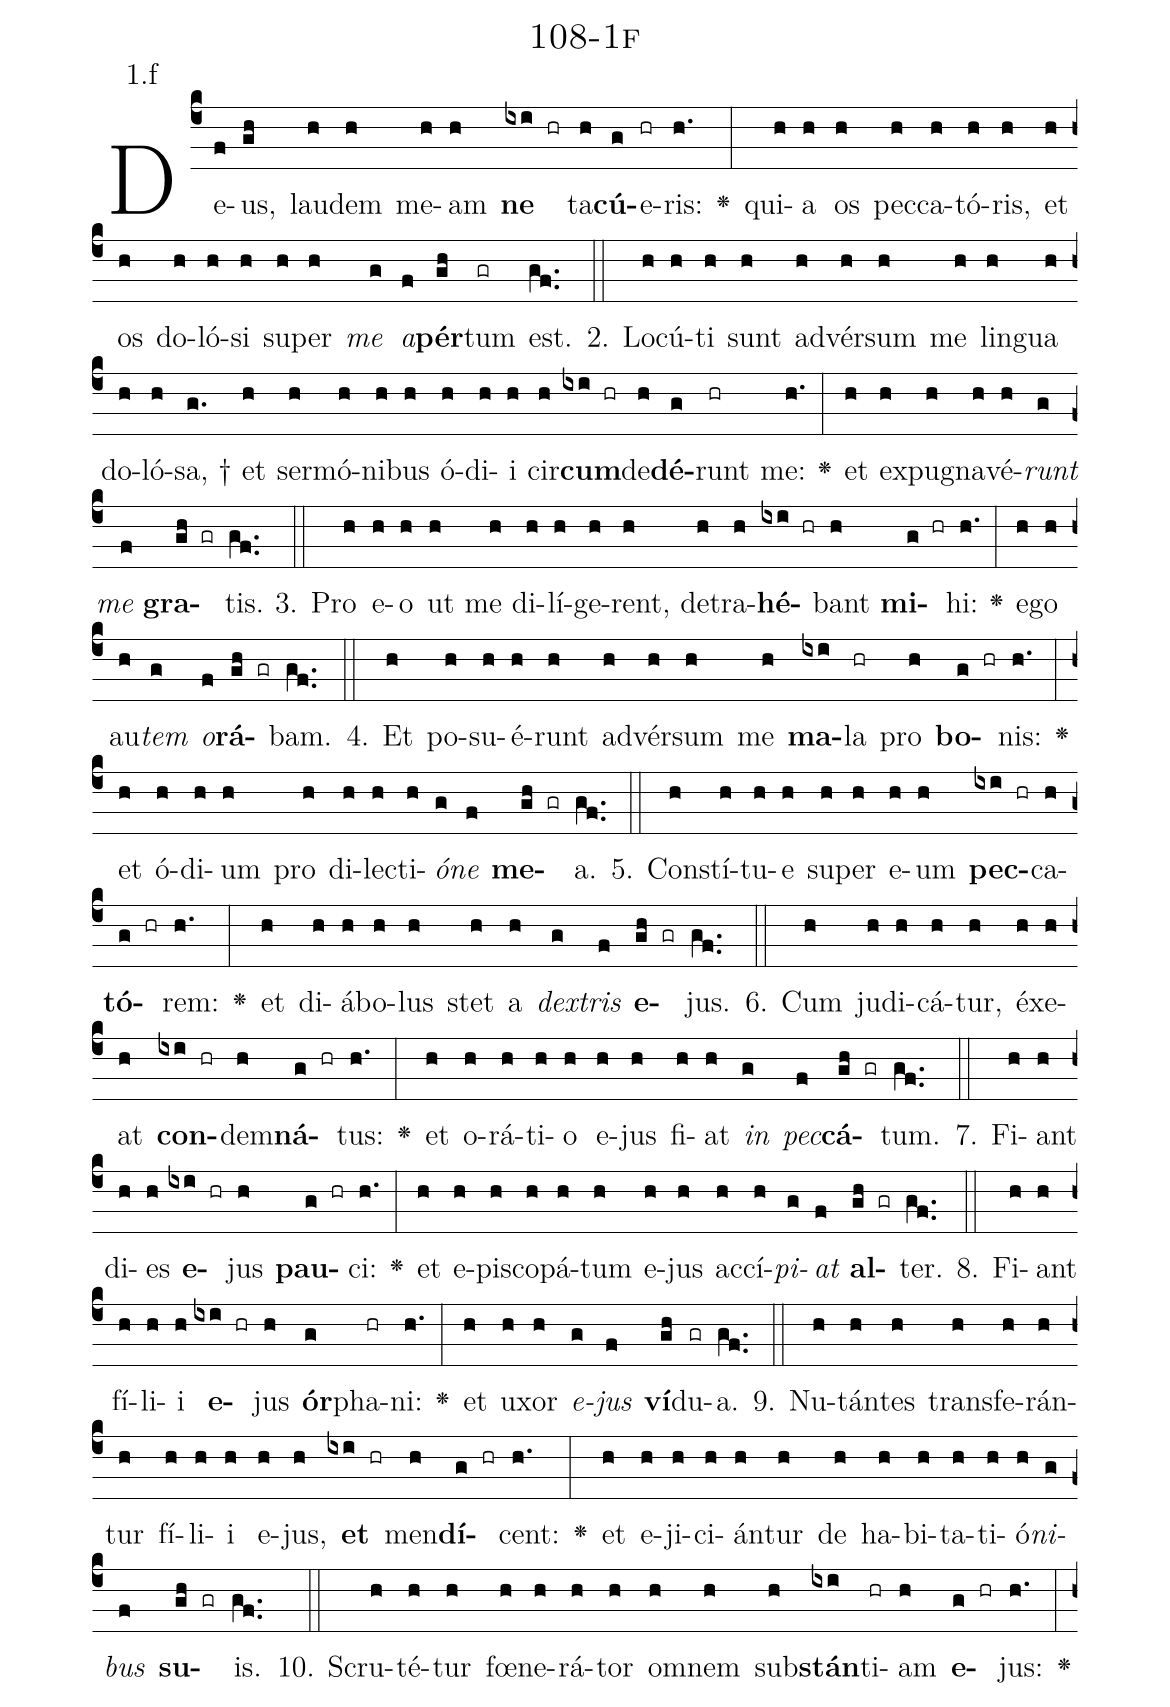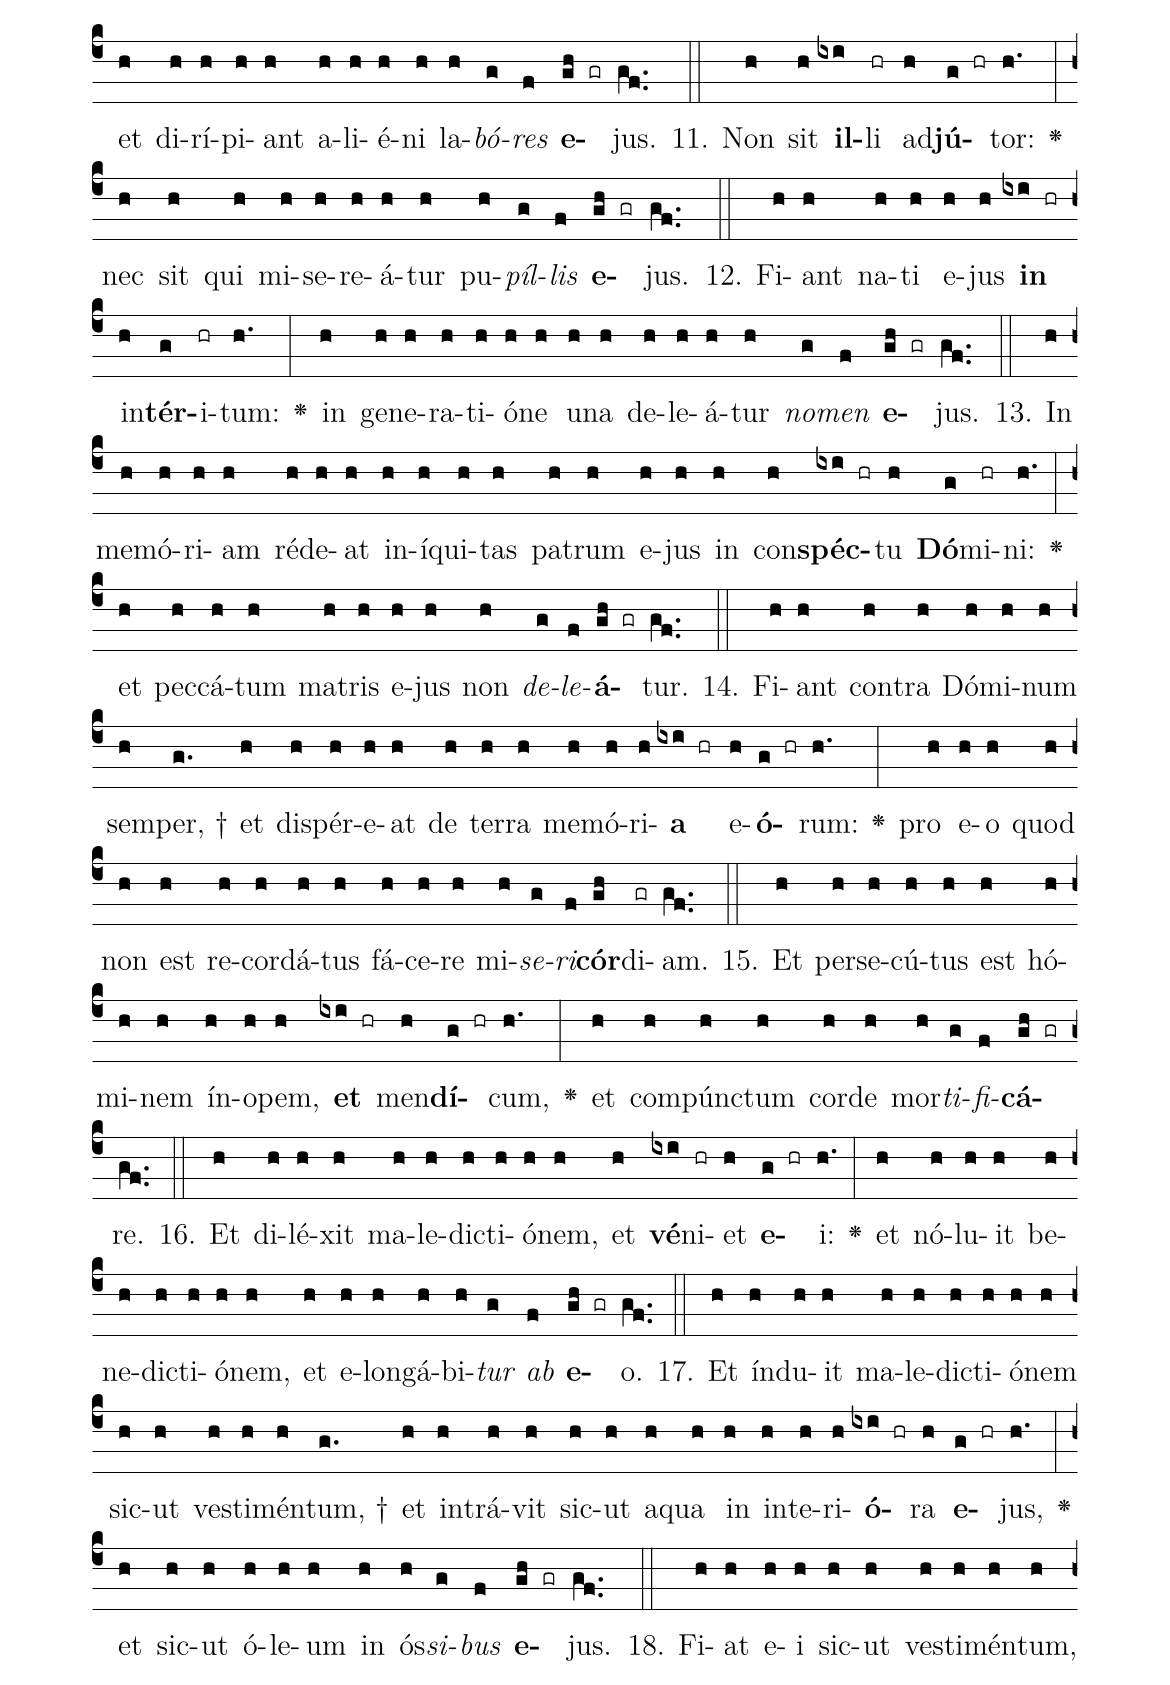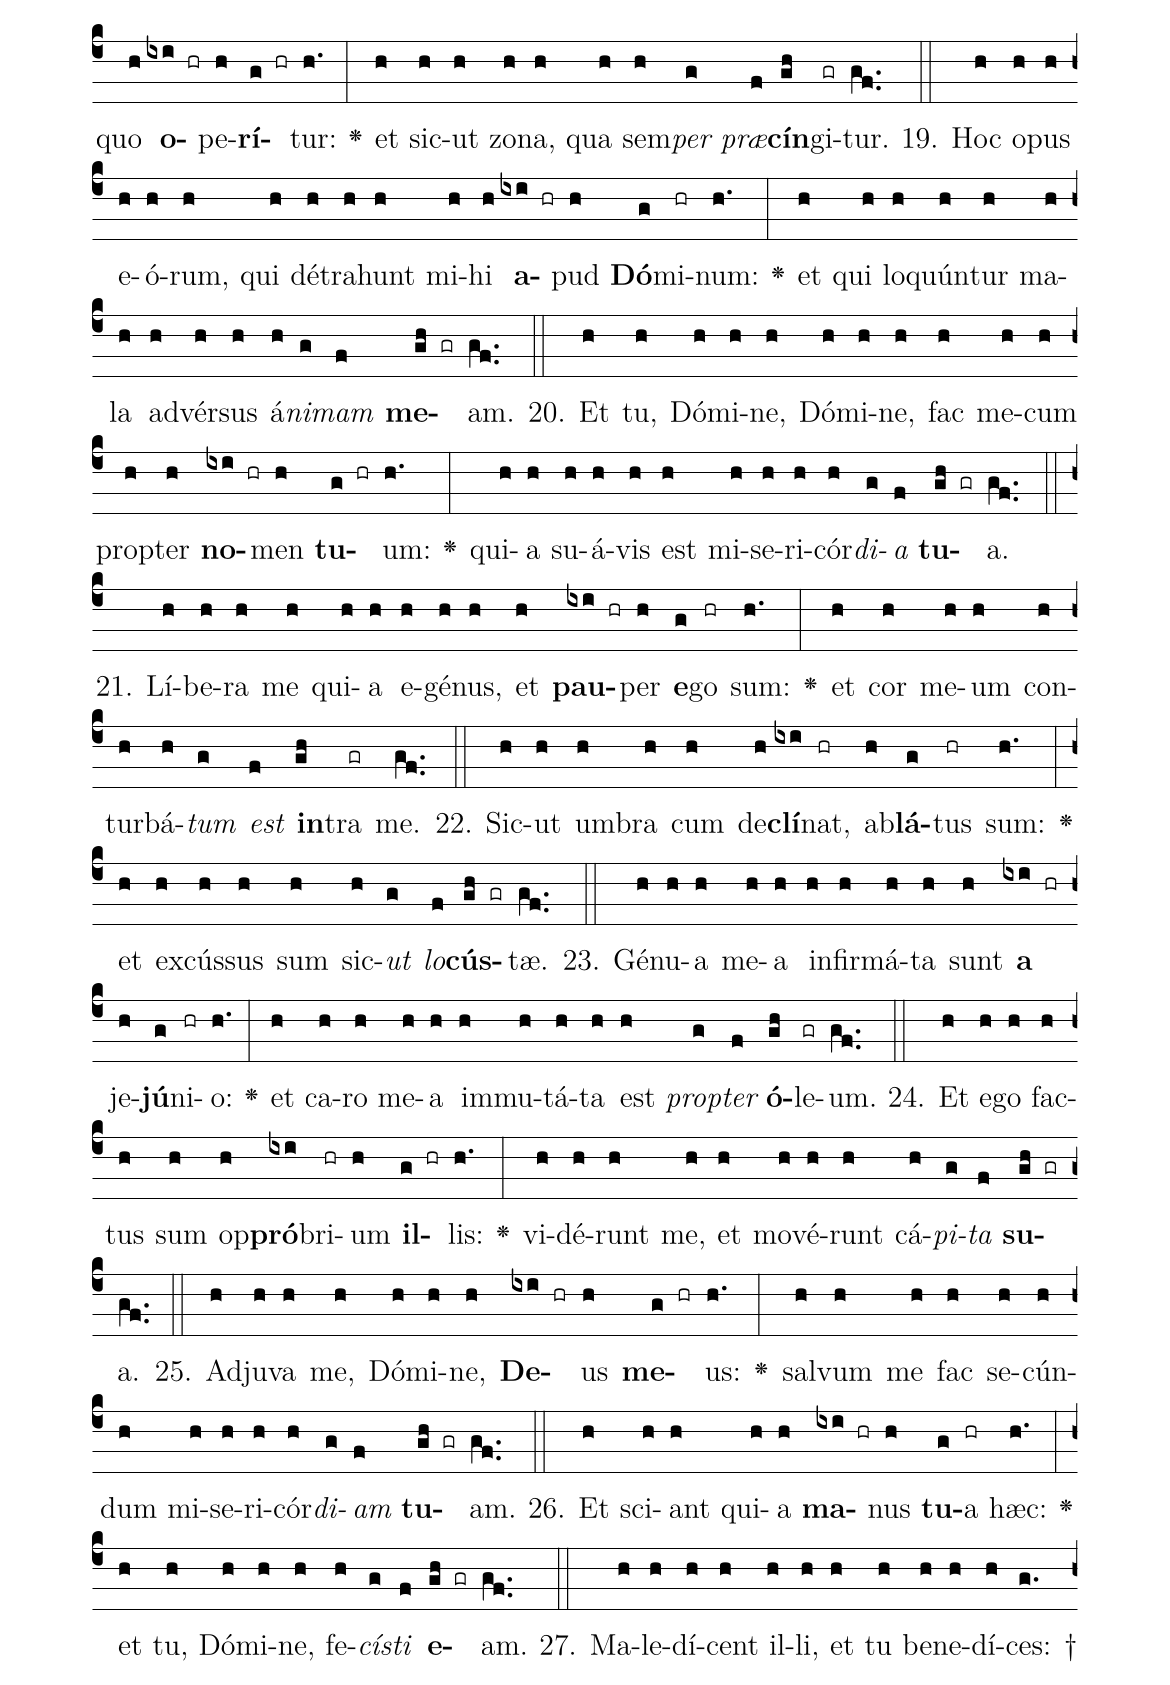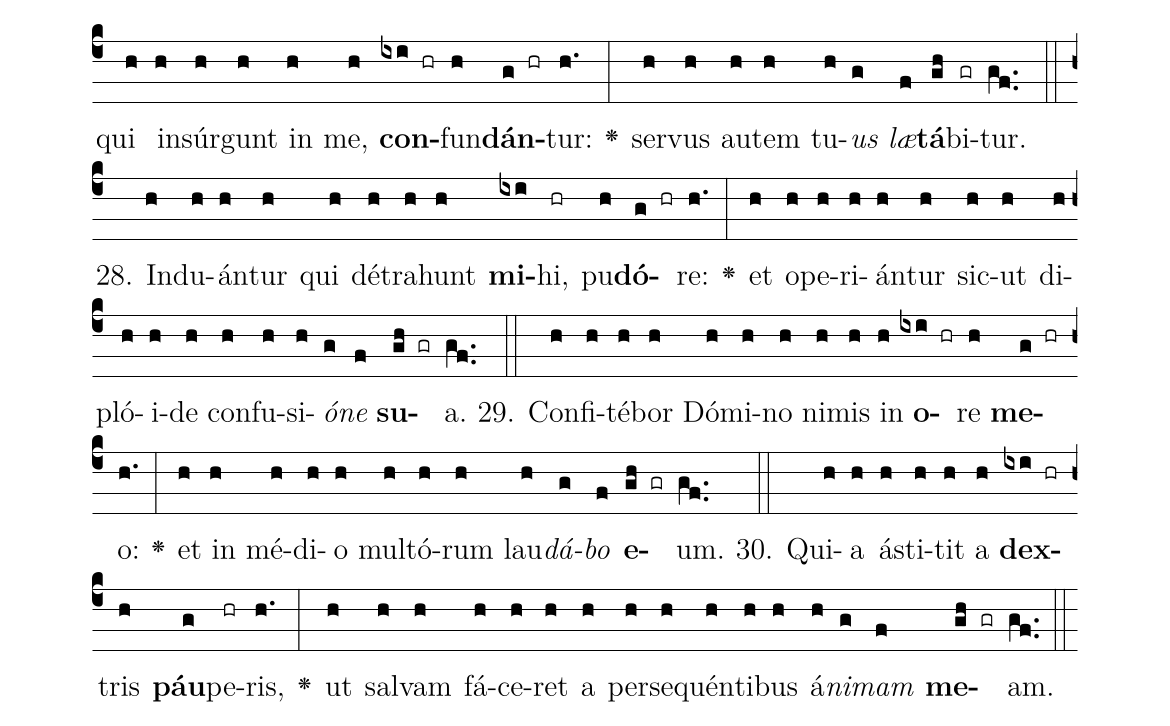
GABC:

name: 108-1f;
annotation: 1.f;
%%
(c4)De(f)us,(gh) lau(h)dem(h) me(h)am(h) <b>ne</b>(ixi hr) ta(h)<b>cú</b>(g)e(hr)ris:(h.) <v>\greheightstar</v>(:) qui(h)a(h) os(h) pec(h)ca(h)tó(h)ris,(h) et(h) os(h) do(h)ló(h)si(h) su(h)per(h) <i>me</i>(g) <i>a</i>(f)<b>pér</b>(gh)tum(gr) est.(gf..) (::)
2. Lo(h)cú(h)ti(h) sunt(h) ad(h)vér(h)sum(h) me(h) lin(h)gua(h) do(h)ló(h)sa, †(g.) et(h) ser(h)mó(h)ni(h)bus(h) ó(h)di(h)i(h) cir(h)<b>cum</b>(ixi hr)de(h)<b>dé</b>(g)runt(hr) me:(h.) <v>\greheightstar</v>(:) et(h) ex(h)pu(h)gna(h)vé(h)<i>runt</i>(g) <i>me</i>(f) <b>gra</b>(gh gr)tis.(gf..) (::)
3. Pro(h) e(h)o(h) ut(h) me(h) di(h)lí(h)ge(h)rent,(h) de(h)tra(h)<b>hé</b>(ixi hr)bant(h) <b>mi</b>(g hr)hi:(h.) <v>\greheightstar</v>(:) e(h)go(h) au(h)<i>tem</i>(g) <i>o</i>(f)<b>rá</b>(gh gr)bam.(gf..) (::)
4. Et(h) po(h)su(h)é(h)runt(h) ad(h)vér(h)sum(h) me(h) <b>ma</b>(ixi)la(hr) pro(h) <b>bo</b>(g hr)nis:(h.) <v>\greheightstar</v>(:) et(h) ó(h)di(h)um(h) pro(h) di(h)lec(h)ti(h)<i>ó</i>(g)<i>ne</i>(f) <b>me</b>(gh gr)a.(gf..) (::)
5. Con(h)stí(h)tu(h)e(h) su(h)per(h) e(h)um(h) <b>pec</b>(ixi hr)ca(h)<b>tó</b>(g hr)rem:(h.) <v>\greheightstar</v>(:) et(h) di(h)á(h)bo(h)lus(h) stet(h) a(h) <i>dex</i>(g)<i>tris</i>(f) <b>e</b>(gh gr)jus.(gf..) (::)
6. Cum(h) ju(h)di(h)cá(h)tur,(h) éx(h)e(h)at(h) <b>con</b>(ixi hr)dem(h)<b>ná</b>(g hr)tus:(h.) <v>\greheightstar</v>(:) et(h) o(h)rá(h)ti(h)o(h) e(h)jus(h) fi(h)at(h) <i>in</i>(g) <i>pec</i>(f)<b>cá</b>(gh gr)tum.(gf..) (::)
7. Fi(h)ant(h) di(h)es(h) <b>e</b>(ixi hr)jus(h) <b>pau</b>(g hr)ci:(h.) <v>\greheightstar</v>(:) et(h) e(h)pis(h)co(h)pá(h)tum(h) e(h)jus(h) ac(h)cí(h)<i>pi</i>(g)<i>at</i>(f) <b>al</b>(gh gr)ter.(gf..) (::)
8. Fi(h)ant(h) fí(h)li(h)i(h) <b>e</b>(ixi hr)jus(h) <b>ór</b>(g)pha(hr)ni:(h.) <v>\greheightstar</v>(:) et(h) u(h)xor(h) <i>e</i>(g)<i>jus</i>(f) <b>ví</b>(gh)du(gr)a.(gf..) (::)
9. Nu(h)tán(h)tes(h) trans(h)fe(h)rán(h)tur(h) fí(h)li(h)i(h) e(h)jus,(h) <b>et</b>(ixi hr) men(h)<b>dí</b>(g hr)cent:(h.) <v>\greheightstar</v>(:) et(h) e(h)ji(h)ci(h)án(h)tur(h) de(h) ha(h)bi(h)ta(h)ti(h)ó(h)<i>ni</i>(g)<i>bus</i>(f) <b>su</b>(gh gr)is.(gf..) (::)
10. Scru(h)té(h)tur(h) fœ(h)ne(h)rá(h)tor(h) om(h)nem(h) sub(h)<b>stán</b>(ixi)ti(hr)am(h) <b>e</b>(g hr)jus:(h.) <v>\greheightstar</v>(:) et(h) di(h)rí(h)pi(h)ant(h) a(h)li(h)é(h)ni(h) la(h)<i>bó</i>(g)<i>res</i>(f) <b>e</b>(gh gr)jus.(gf..) (::)
11. Non(h) sit(h) <b>il</b>(ixi)li(hr) ad(h)<b>jú</b>(g hr)tor:(h.) <v>\greheightstar</v>(:) nec(h) sit(h) qui(h) mi(h)se(h)re(h)á(h)tur(h) pu(h)<i>píl</i>(g)<i>lis</i>(f) <b>e</b>(gh gr)jus.(gf..) (::)
12. Fi(h)ant(h) na(h)ti(h) e(h)jus(h) <b>in</b>(ixi hr) in(h)<b>tér</b>(g)i(hr)tum:(h.) <v>\greheightstar</v>(:) in(h) ge(h)ne(h)ra(h)ti(h)ó(h)ne(h) u(h)na(h) de(h)le(h)á(h)tur(h) <i>no</i>(g)<i>men</i>(f) <b>e</b>(gh gr)jus.(gf..) (::)
13. In(h) me(h)mó(h)ri(h)am(h) réd(h)e(h)at(h) in(h)í(h)qui(h)tas(h) pa(h)trum(h) e(h)jus(h) in(h) con(h)<b>spéc</b>(ixi hr)tu(h) <b>Dó</b>(g)mi(hr)ni:(h.) <v>\greheightstar</v>(:) et(h) pec(h)cá(h)tum(h) ma(h)tris(h) e(h)jus(h) non(h) <i>de</i>(g)<i>le</i>(f)<b>á</b>(gh gr)tur.(gf..) (::)
14. Fi(h)ant(h) con(h)tra(h) Dó(h)mi(h)num(h) sem(h)per, †(g.) et(h) dis(h)pér(h)e(h)at(h) de(h) ter(h)ra(h) me(h)mó(h)ri(h)<b>a</b>(ixi hr) e(h)<b>ó</b>(g hr)rum:(h.) <v>\greheightstar</v>(:) pro(h) e(h)o(h) quod(h) non(h) est(h) re(h)cor(h)dá(h)tus(h) fá(h)ce(h)re(h) mi(h)<i>se</i>(g)<i>ri</i>(f)<b>cór</b>(gh)di(gr)am.(gf..) (::)
15. Et(h) per(h)se(h)cú(h)tus(h) est(h) hó(h)mi(h)nem(h) ín(h)o(h)pem,(h) <b>et</b>(ixi hr) men(h)<b>dí</b>(g hr)cum,(h.) <v>\greheightstar</v>(:) et(h) com(h)púnc(h)tum(h) cor(h)de(h) mor(h)<i>ti</i>(g)<i>fi</i>(f)<b>cá</b>(gh gr)re.(gf..) (::)
16. Et(h) di(h)lé(h)xit(h) ma(h)le(h)dic(h)ti(h)ó(h)nem,(h) et(h) <b>vé</b>(ixi)ni(hr)et(h) <b>e</b>(g hr)i:(h.) <v>\greheightstar</v>(:) et(h) nó(h)lu(h)it(h) be(h)ne(h)dic(h)ti(h)ó(h)nem,(h) et(h) e(h)lon(h)gá(h)bi(h)<i>tur</i>(g) <i>ab</i>(f) <b>e</b>(gh gr)o.(gf..) (::)
17. Et(h) índ(h)u(h)it(h) ma(h)le(h)dic(h)ti(h)ó(h)nem(h) sic(h)ut(h) ves(h)ti(h)mén(h)tum, †(g.) et(h) in(h)trá(h)vit(h) sic(h)ut(h) a(h)qua(h) in(h) in(h)te(h)ri(h)<b>ó</b>(ixi hr)ra(h) <b>e</b>(g hr)jus,(h.) <v>\greheightstar</v>(:) et(h) sic(h)ut(h) ó(h)le(h)um(h) in(h) ós(h)<i>si</i>(g)<i>bus</i>(f) <b>e</b>(gh gr)jus.(gf..) (::)
18. Fi(h)at(h) e(h)i(h) sic(h)ut(h) ves(h)ti(h)mén(h)tum,(h) quo(h) <b>o</b>(ixi hr)pe(h)<b>rí</b>(g hr)tur:(h.) <v>\greheightstar</v>(:) et(h) sic(h)ut(h) zo(h)na,(h) qua(h) sem(h)<i>per</i>(g) <i>præ</i>(f)<b>cín</b>(gh)gi(gr)tur.(gf..) (::)
19. Hoc(h) o(h)pus(h) e(h)ó(h)rum,(h) qui(h) dé(h)tra(h)hunt(h) mi(h)hi(h) <b>a</b>(ixi hr)pud(h) <b>Dó</b>(g)mi(hr)num:(h.) <v>\greheightstar</v>(:) et(h) qui(h) lo(h)quún(h)tur(h) ma(h)la(h) ad(h)vér(h)sus(h) á(h)<i>ni</i>(g)<i>mam</i>(f) <b>me</b>(gh gr)am.(gf..) (::)
20. Et(h) tu,(h) Dó(h)mi(h)ne,(h) Dó(h)mi(h)ne,(h) fac(h) me(h)cum(h) prop(h)ter(h) <b>no</b>(ixi hr)men(h) <b>tu</b>(g hr)um:(h.) <v>\greheightstar</v>(:) qui(h)a(h) su(h)á(h)vis(h) est(h) mi(h)se(h)ri(h)cór(h)<i>di</i>(g)<i>a</i>(f) <b>tu</b>(gh gr)a.(gf..) (::)
21. Lí(h)be(h)ra(h) me(h) qui(h)a(h) e(h)gé(h)nus,(h) et(h) <b>pau</b>(ixi hr)per(h) <b>e</b>(g)go(hr) sum:(h.) <v>\greheightstar</v>(:) et(h) cor(h) me(h)um(h) con(h)tur(h)bá(h)<i>tum</i>(g) <i>est</i>(f) <b>in</b>(gh)tra(gr) me.(gf..) (::)
22. Sic(h)ut(h) um(h)bra(h) cum(h) de(h)<b>clí</b>(ixi)nat,(hr) ab(h)<b>lá</b>(g)tus(hr) sum:(h.) <v>\greheightstar</v>(:) et(h) ex(h)cús(h)sus(h) sum(h) sic(h)<i>ut</i>(g) <i>lo</i>(f)<b>cús</b>(gh gr)tæ.(gf..) (::)
23. Gé(h)nu(h)a(h) me(h)a(h) in(h)fir(h)má(h)ta(h) sunt(h) <b>a</b>(ixi hr) je(h)<b>jú</b>(g)ni(hr)o:(h.) <v>\greheightstar</v>(:) et(h) ca(h)ro(h) me(h)a(h) im(h)mu(h)tá(h)ta(h) est(h) <i>prop</i>(g)<i>ter</i>(f) <b>ó</b>(gh)le(gr)um.(gf..) (::)
24. Et(h) e(h)go(h) fac(h)tus(h) sum(h) op(h)<b>pró</b>(ixi)bri(hr)um(h) <b>il</b>(g hr)lis:(h.) <v>\greheightstar</v>(:) vi(h)dé(h)runt(h) me,(h) et(h) mo(h)vé(h)runt(h) cá(h)<i>pi</i>(g)<i>ta</i>(f) <b>su</b>(gh gr)a.(gf..) (::)
25. Ad(h)ju(h)va(h) me,(h) Dó(h)mi(h)ne,(h) <b>De</b>(ixi hr)us(h) <b>me</b>(g hr)us:(h.) <v>\greheightstar</v>(:) sal(h)vum(h) me(h) fac(h) se(h)cún(h)dum(h) mi(h)se(h)ri(h)cór(h)<i>di</i>(g)<i>am</i>(f) <b>tu</b>(gh gr)am.(gf..) (::)
26. Et(h) sci(h)ant(h) qui(h)a(h) <b>ma</b>(ixi hr)nus(h) <b>tu</b>(g)a(hr) hæc:(h.) <v>\greheightstar</v>(:) et(h) tu,(h) Dó(h)mi(h)ne,(h) fe(h)<i>cís</i>(g)<i>ti</i>(f) <b>e</b>(gh gr)am.(gf..) (::)
27. Ma(h)le(h)dí(h)cent(h) il(h)li,(h) et(h) tu(h) be(h)ne(h)dí(h)ces: †(g.) qui(h) in(h)súr(h)gunt(h) in(h) me,(h) <b>con</b>(ixi hr)fun(h)<b>dán</b>(g hr)tur:(h.) <v>\greheightstar</v>(:) ser(h)vus(h) au(h)tem(h) tu(h)<i>us</i>(g) <i>læ</i>(f)<b>tá</b>(gh)bi(gr)tur.(gf..) (::)
28. Ind(h)u(h)án(h)tur(h) qui(h) dé(h)tra(h)hunt(h) <b>mi</b>(ixi)hi,(hr) pu(h)<b>dó</b>(g hr)re:(h.) <v>\greheightstar</v>(:) et(h) o(h)pe(h)ri(h)án(h)tur(h) sic(h)ut(h) di(h)pló(h)i(h)de(h) con(h)fu(h)si(h)<i>ó</i>(g)<i>ne</i>(f) <b>su</b>(gh gr)a.(gf..) (::)
29. Con(h)fi(h)té(h)bor(h) Dó(h)mi(h)no(h) ni(h)mis(h) in(h) <b>o</b>(ixi hr)re(h) <b>me</b>(g hr)o:(h.) <v>\greheightstar</v>(:) et(h) in(h) mé(h)di(h)o(h) mul(h)tó(h)rum(h) lau(h)<i>dá</i>(g)<i>bo</i>(f) <b>e</b>(gh gr)um.(gf..) (::)
30. Qui(h)a(h) á(h)sti(h)tit(h) a(h) <b>dex</b>(ixi hr)tris(h) <b>páu</b>(g)pe(hr)ris,(h.) <v>\greheightstar</v>(:) ut(h) sal(h)vam(h) fá(h)ce(h)ret(h) a(h) per(h)se(h)quén(h)ti(h)bus(h) á(h)<i>ni</i>(g)<i>mam</i>(f) <b>me</b>(gh gr)am.(gf..) (::)
